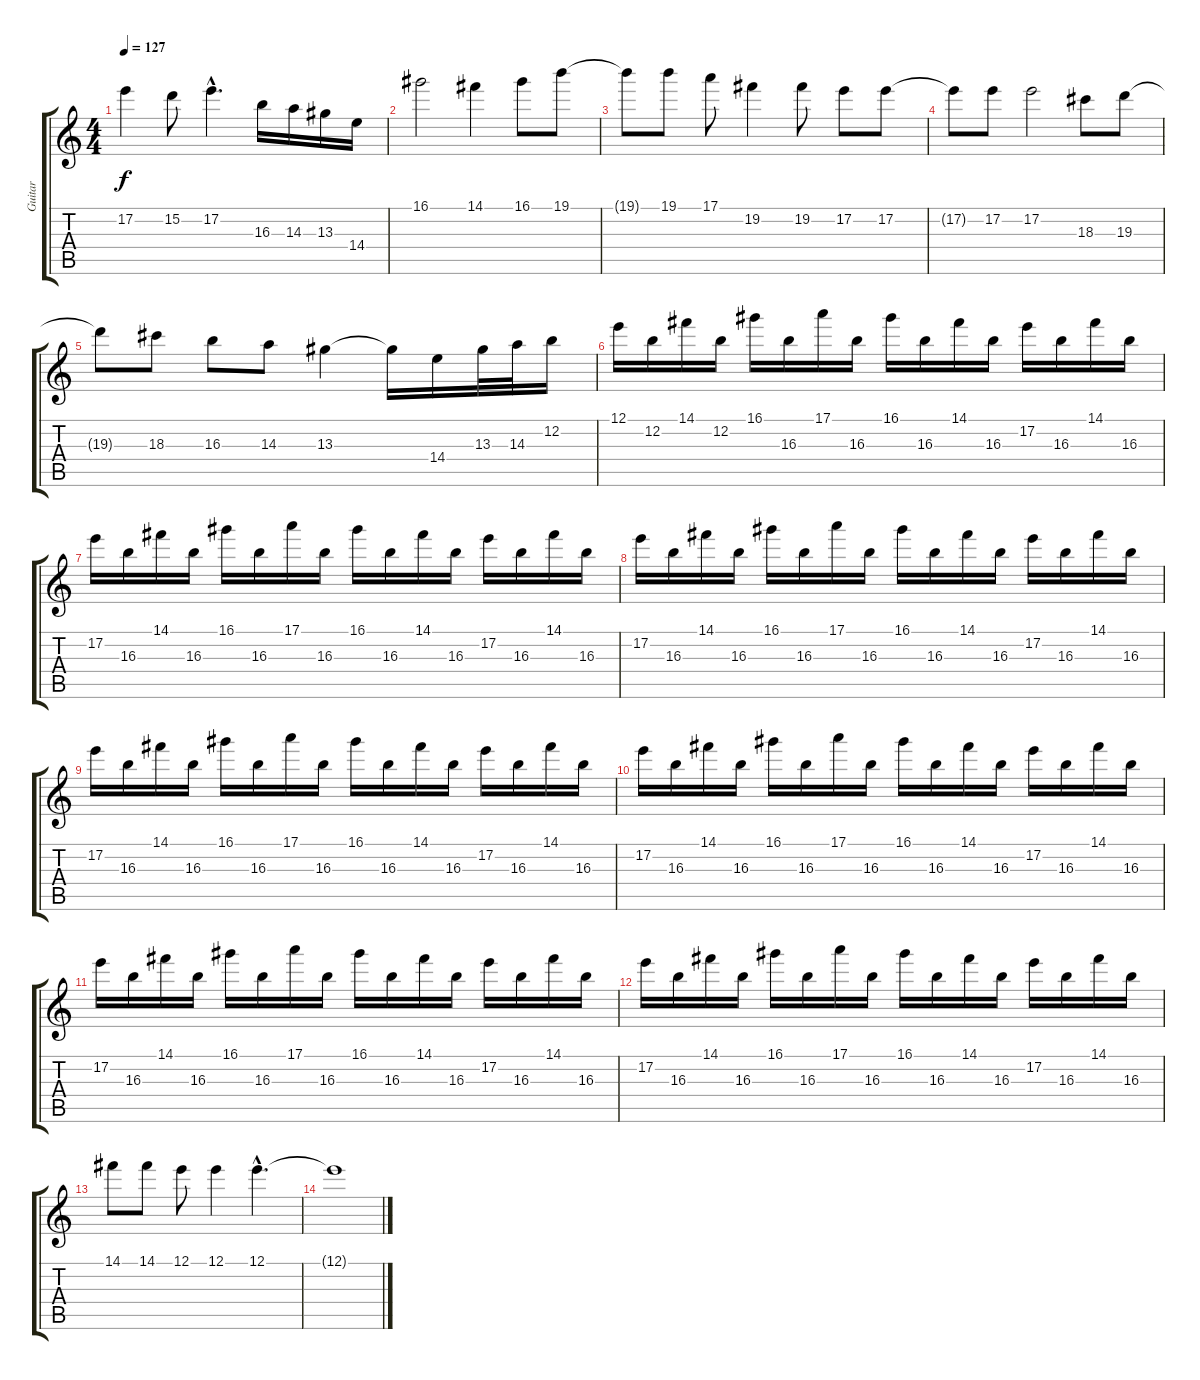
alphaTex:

\track ("Guitar" "Guitar") {instrument distortionguitar}
\staff {score tabs}
\tuning (E4 B3 G3 D3 A2 E2) {hide}
\ts (4 4)
\tempo 127
\clef g2
\ks c
17.2{t}.4{dy f} 15.2.8 17.2{hac}.4{d} 16.3.16 14.3.16 13.3.16 14.4.16 |
16.1.2 14.1.4 16.1.8 19.1.8 |
19.1{t}.8 19.1.8 17.1.8 19.2.4 19.2.8 17.2.8 17.2.8 |
17.2{t}.8 17.2.8 17.2.2 18.3.8 19.3.8 |
19.3{t}.8 18.3.8 16.3.8 14.3.8 13.3.4 13.3{t}.16 14.4.16 13.3.32 14.3.32 12.2.16 |
12.1.16 12.2.16 14.1.16 12.2.16 16.1.16 16.3.16 17.1.16 16.3.16 16.1.16 16.3.16 14.1.16 16.3.16 17.2.16 16.3.16 14.1.16 16.3.16 |
17.2.16 16.3.16 14.1.16 16.3.16 16.1.16 16.3.16 17.1.16 16.3.16 16.1.16 16.3.16 14.1.16 16.3.16 17.2.16 16.3.16 14.1.16 16.3.16 |
17.2.16 16.3.16 14.1.16 16.3.16 16.1.16 16.3.16 17.1.16 16.3.16 16.1.16 16.3.16 14.1.16 16.3.16 17.2.16 16.3.16 14.1.16 16.3.16 |
17.2.16 16.3.16 14.1.16 16.3.16 16.1.16 16.3.16 17.1.16 16.3.16 16.1.16 16.3.16 14.1.16 16.3.16 17.2.16 16.3.16 14.1.16 16.3.16 |
17.2.16 16.3.16 14.1.16 16.3.16 16.1.16 16.3.16 17.1.16 16.3.16 16.1.16 16.3.16 14.1.16 16.3.16 17.2.16 16.3.16 14.1.16 16.3.16 |
17.2.16 16.3.16 14.1.16 16.3.16 16.1.16 16.3.16 17.1.16 16.3.16 16.1.16 16.3.16 14.1.16 16.3.16 17.2.16 16.3.16 14.1.16 16.3.16 |
17.2.16 16.3.16 14.1.16 16.3.16 16.1.16 16.3.16 17.1.16 16.3.16 16.1.16 16.3.16 14.1.16 16.3.16 17.2.16 16.3.16 14.1.16 16.3.16 |
14.1.8 14.1.8 12.1.8 12.1.4 12.1{hac}.4{d} |
12.1{t}.1
